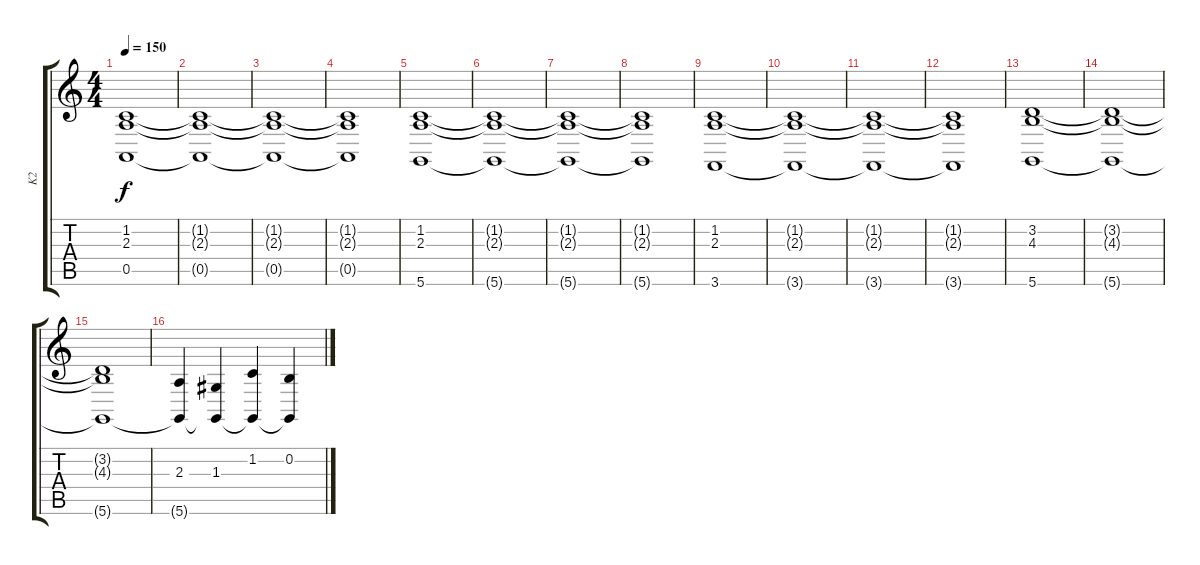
\track ("K2" "K2") {instrument stringensemble1}
\staff {score tabs}
\tuning (E4 B3 G3 D3 A2 D2) {hide}
\ts (4 4)
\tempo 150
\clef g2
\ks c
(1.2 2.3 0.5).1{dy f} |
(1.2{t} 2.3{t} 0.5{t}).1 |
(1.2{t} 2.3{t} 0.5{t}).1 |
(1.2{t} 2.3{t} 0.5{t}).1 |
(1.2 2.3 5.6).1 |
(1.2{t} 2.3{t} 5.6{t}).1 |
(1.2{t} 2.3{t} 5.6{t}).1 |
(1.2{t} 2.3{t} 5.6{t}).1 |
(1.2 2.3 3.6).1 |
(1.2{t} 2.3{t} 3.6{t}).1 |
(1.2{t} 2.3{t} 3.6{t}).1 |
(1.2{t} 2.3{t} 3.6{t}).1 |
(3.2 4.3 5.6).1 |
(3.2{t} 4.3{t} 5.6{t}).1 |
(3.2{t} 4.3{t} 5.6{t}).1 |
(2.3 5.6{t}).4 (1.3 5.6{t}).4 (1.2 5.6{t}).4 (0.2 5.6{t}).4
